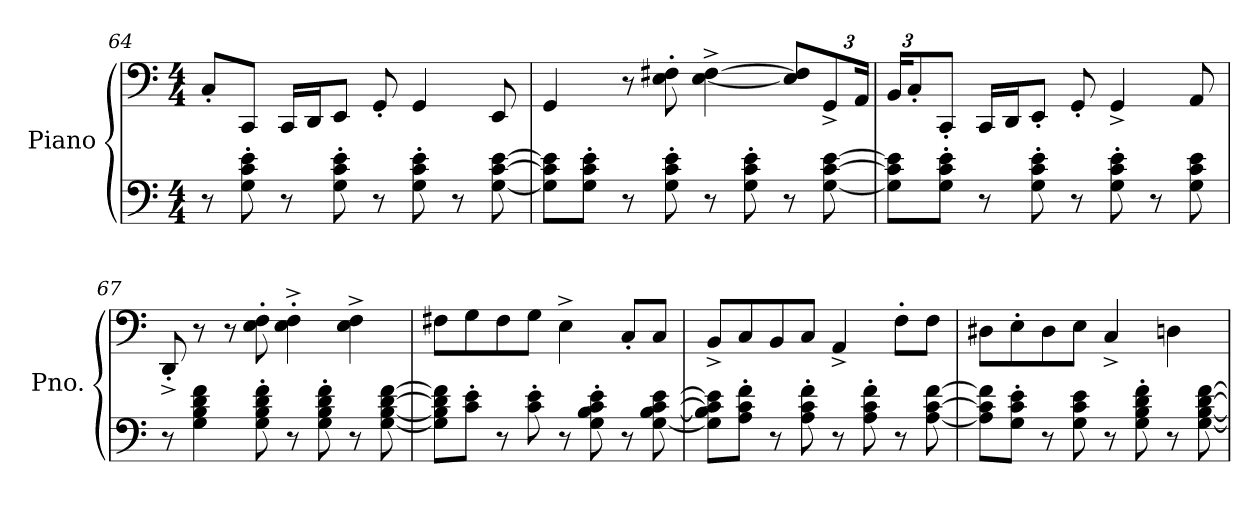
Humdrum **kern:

**kern	**kern
*part1	*part1
*staff2	*staff1
*I"Piano	*
*I'Pno.	*
*clefF4	*clefF4
*k[]	*k[]
*M4/4	*M4/4
=64	=64
8r	8C'/L
8G\' 8c\' 8e\'	8CC/J
8r	16CC/LL
.	16DD/J
8G\' 8c\' 8e\'	8EE/J
8r	8GG'/
8G\' 8c\' 8e\'	4GG/
8r	.
[8G\ [8c\ [8e\	8EE/
=65	=65
8G\] 8c\] 8e\]L	4GG/
8G\' 8c\' 8e\'J	.
8r	8r
8G\' 8c\' 8e\'	8E\' 8F#X\'
8r	[4E\^ [4F#\^
8G\' 8c\' 8e\'	.
8r	8E/] 8F#/]L
*	*Xbrackettup
[8G\ [8c\ [8e\	12GG^/
.	24AA/Jk
!!LO:LB:g=z
=66	=66
8G\] 8c\] 8e\]L	24BB/KL
.	12C'/
8G\' 8c\' 8e\'J	8CC'/J
8r	16CC/LL
.	16DD/J
8G\' 8c\' 8e\'	8EE'/J
8r	8GG'/
8G\' 8c\' 8e\'	4GG^/
8r	.
8G\ 8c\ 8e\	8AA/
=67	=67
8r	8DD'^/
4G\ 4B\ 4d\ 4f\	8r
.	8r
8G\' 8B\' 8d\' 8f\'	8E\' 8F\'
8r	4E\'^ 4F\'^
8G\' 8B\' 8d\' 8f\'	.
8r	4E\^ 4F\^
[8G\ [8B\ [8d\ [8f\	.
=68	=68
8G\] 8B\] 8d\] 8f\]L	8F#X\L
8c\' 8e\'J	8G\
8r	8F#\
8c\' 8e\'	8G\J
8r	4E^\
8G\' 8B\' 8c\' 8e\'	.
8r	8C'/L
[8G\ [8B\ [8c\ [8e\	8C/J
=69	=69
8G\] 8B\] 8c\] 8e\]L	8BB^/L
8A\' 8c\' 8f\'J	8C/
8r	8BB/
8A\' 8c\' 8f\'	8C/J
8r	4AA^/
8A\' 8c\' 8f\'	.
8r	8F'\L
[8A\ [8c\ [8f\	8F\J
!!LO:LB:g=z
=70	=70
8A\] 8c\] 8f\]L	8D#X\L
8G\' 8c\' 8e\'J	8E'\
8r	8D#\
8G\ 8c\ 8e\	8E\J
8r	4C^/
8G\' 8B\' 8d\' 8f\'	.
8r	4Dn\
[8G\ [8B\ [8d\ [8f\	.
=	=
*-	*-
